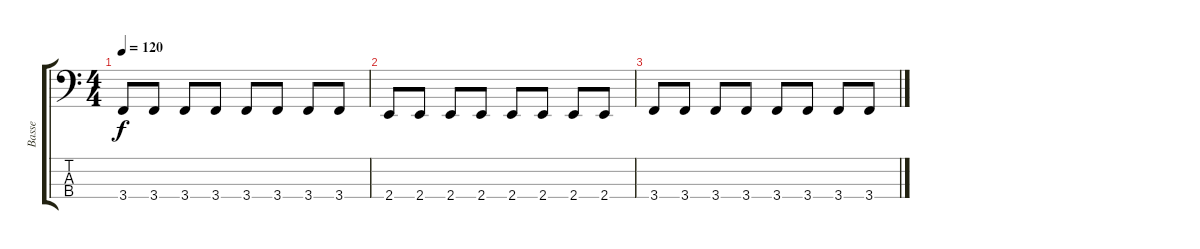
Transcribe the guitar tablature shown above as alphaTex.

\track ("Basse" "Basse") {instrument electricbassfinger}
\staff {score tabs}
\tuning (G2 D2 A1 D1) {hide}
\ts (4 4)
\tempo 120
\clef f4
\ks c
3.4.8{dy f} 3.4.8 3.4.8 3.4.8 3.4.8 3.4.8 3.4.8 3.4.8 |
2.4.8 2.4.8 2.4.8 2.4.8 2.4.8 2.4.8 2.4.8 2.4.8 |
3.4.8 3.4.8 3.4.8 3.4.8 3.4.8 3.4.8 3.4.8 3.4.8
